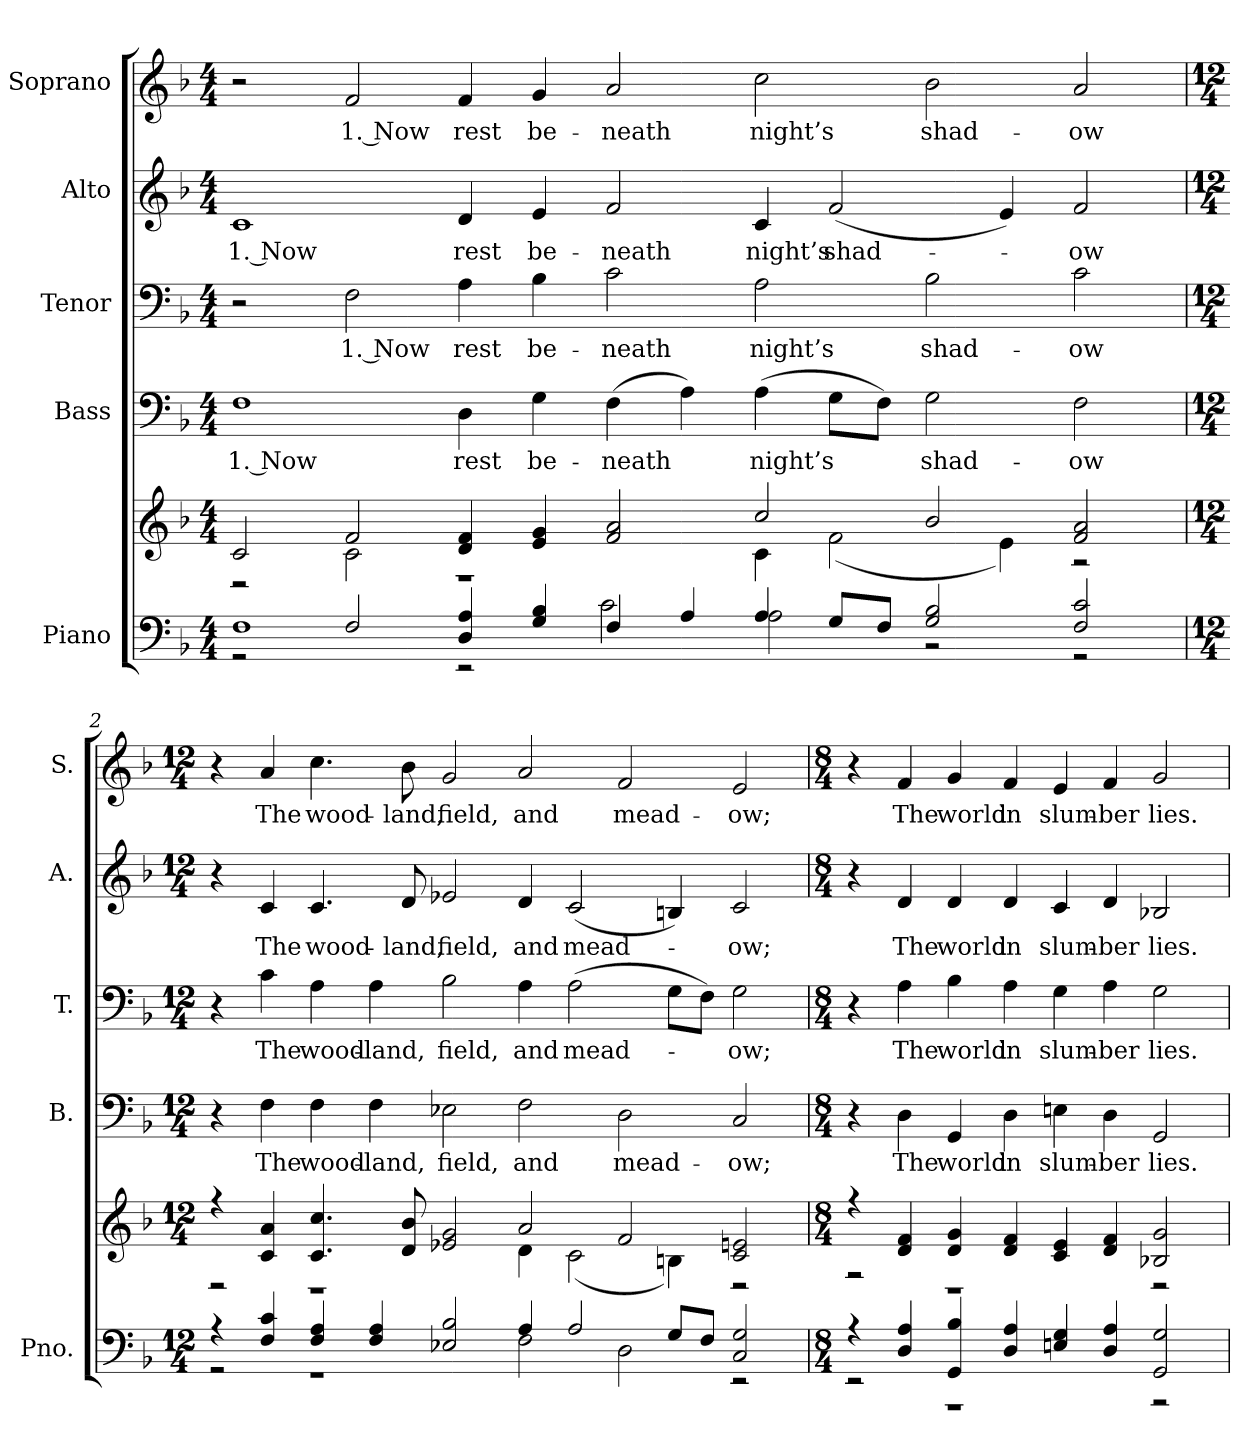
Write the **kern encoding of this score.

**kern	**kern	**kern	**text	**kern	**text	**kern	**text	**kern	**text
*part5	*part5	*part4	*part4	*part3	*part3	*part2	*part2	*part1	*part1
*staff6	*staff5	*staff4	*staff4	*staff3	*staff3	*staff2	*staff2	*staff1	*staff1
*I"Piano	*	*I"Bass	*	*I"Tenor	*	*I"Alto	*	*I"Soprano	*
*I'Pno.	*	*I'B.	*	*I'T.	*	*I'A.	*	*I'S.	*
!!LO:PB:g=z
*clefF4	*clefG2	*clefF4	*	*clefF4	*	*clefG2	*	*clefG2	*
*k[b-]	*k[b-]	*k[b-]	*	*k[b-]	*	*k[b-]	*	*k[b-]	*
*F:	*F:	*F:	*	*F:	*	*F:	*	*F:	*
*M4/4	*M4/4	*M4/4	*	*M4/4	*	*M4/4	*	*M4/4	*
*MM150	*MM150	*MM150	*	*MM150	*	*MM150	*	*MM150	*
=1	=1	=1	=1	=1	=1	=1	=1	=1	=1
*^	*^	*	*	*	*	*	*	*	*
!	!	!	!	!	!LO:LY:b:color=#000000	!	!	!	!	!	!
!	!	!	!	!	!	!	!	!	!LO:LY:b:color=#000000	!	!
1Fi	2r	2ci/	2r	1Fi	1. Now	2r	.	1ci	1. Now	2r	.
!	!	!	!	!	!	!	!LO:LY:b:color=#000000	!	!	!	!
!	!	!	!	!	!	!	!	!	!	!	!LO:LY:b:color=#000000
.	2Fi/	2fi/	2ci\	.	.	2Fi\	1. Now	.	.	2fi/	1. Now
!	!	!	!	!	!LO:LY:b:color=#000000	!	!	!	!	!	!
!	!	!	!	!	!	!	!LO:LY:b:color=#000000	!	!	!	!
!	!	!	!	!	!	!	!	!	!LO:LY:b:color=#000000	!	!
!	!	!	!	!	!	!	!	!	!	!	!LO:LY:b:color=#000000
4Di/ 4Ai	2r	4di/ 4fi	1r	4Di\	rest	4Ai\	rest	4di/	rest	4fi/	rest
!	!	!	!	!	!LO:LY:b:color=#000000	!	!	!	!	!	!
!	!	!	!	!	!	!	!LO:LY:b:color=#000000	!	!	!	!
!	!	!	!	!	!	!	!	!	!LO:LY:b:color=#000000	!	!
!	!	!	!	!	!	!	!	!	!	!	!LO:LY:b:color=#000000
4Gi/ 4B-i	.	4ei/ 4gi	.	4Gi\	be-	4B-i\	be-	4ei/	be-	4gi/	be-
!	!	!	!	!	!LO:LY:b:color=#000000	!	!	!	!	!	!
!	!	!	!	!	!	!	!LO:LY:b:color=#000000	!	!	!	!
!	!	!	!	!	!	!	!	!	!LO:LY:b:color=#000000	!	!
!	!	!	!	!	!	!	!	!	!	!	!LO:LY:b:color=#000000
4Fi/	2ci\	2fi/ 2ai	.	(4Fi\	-neath	2ci\	-neath	2fi/	-neath	2ai/	-neath
4Ai/	.	.	.	4Ai\)	.	.	.	.	.	.	.
!	!	!	!	!	!LO:LY:b:color=#000000	!	!	!	!	!	!
!	!	!	!	!	!	!	!LO:LY:b:color=#000000	!	!	!	!
!	!	!	!	!	!	!	!	!	!LO:LY:b:color=#000000	!	!
!	!	!	!	!	!	!	!	!	!	!	!LO:LY:b:color=#000000
4Ai/	2Ai\	2cci/	4ci\	(4Ai\	night’s	2Ai\	night’s	4ci/	night’s	2cci\	night’s
!	!	!	!	!	!	!	!	!	!LO:LY:b:color=#000000	!	!
8Gi/L	.	.	(2fi\	8Gi\L	.	.	.	(2fi/	shad-	.	.
8Fi/J	.	.	.	8Fi\J)	.	.	.	.	.	.	.
!	!	!	!	!	!LO:LY:b:color=#000000	!	!	!	!	!	!
!	!	!	!	!	!	!	!LO:LY:b:color=#000000	!	!	!	!
!	!	!	!	!	!	!	!	!	!	!	!LO:LY:b:color=#000000
2Gi/ 2B-i	2r	2b-i/	.	2Gi\	shad-	2B-i\	shad-	.	.	2b-i\	shad-
.	.	.	4ei\)	.	.	.	.	4ei/)	.	.	.
!	!	!	!	!	!LO:LY:b:color=#000000	!	!	!	!	!	!
!	!	!	!	!	!	!	!LO:LY:b:color=#000000	!	!	!	!
!	!	!	!	!	!	!	!	!	!LO:LY:b:color=#000000	!	!
!	!	!	!	!	!	!	!	!	!	!	!LO:LY:b:color=#000000
2Fi/ 2ci	2r	2fi/ 2ai	2r	2Fi\	-ow	2ci\	-ow	2fi/	-ow	2ai/	-ow
!!LO:PB:g=z
=2	=2	=2	=2	=2	=2	=2	=2	=2	=2	=2	=2
*M12/4	*	*M12/4	*	*M12/4	*	*M12/4	*	*M12/4	*	*M12/4	*
4r	2r	4r	2r	4r	.	4r	.	4r	.	4r	.
!	!	!	!	!	!LO:LY:b:color=#000000	!	!	!	!	!	!
!	!	!	!	!	!	!	!LO:LY:b:color=#000000	!	!	!	!
!	!	!	!	!	!	!	!	!	!LO:LY:b:color=#000000	!	!
!	!	!	!	!	!	!	!	!	!	!	!LO:LY:b:color=#000000
4Fi/ 4ci	.	4ci/ 4ai	.	4Fi\	The	4ci\	The	4ci/	The	4ai/	The
!	!	!	!	!	!LO:LY:b:color=#000000	!	!	!	!	!	!
!	!	!	!	!	!	!	!LO:LY:b:color=#000000	!	!	!	!
!	!	!	!	!	!	!	!	!	!LO:LY:b:color=#000000	!	!
!	!	!	!	!	!	!	!	!	!	!	!LO:LY:b:color=#000000
4Fi/ 4Ai	1r	4.ci/ 4.cci	1r	4Fi\	wood-	4Ai\	wood-	4.ci/	wood-	4.cci\	wood-
!	!	!	!	!	!LO:LY:b:color=#000000	!	!	!	!	!	!
!	!	!	!	!	!	!	!LO:LY:b:color=#000000	!	!	!	!
4Fi/ 4Ai	.	.	.	4Fi\	-land,	4Ai\	-land,	.	.	.	.
!	!	!	!	!	!	!	!	!	!LO:LY:b:color=#000000	!	!
!	!	!	!	!	!	!	!	!	!	!	!LO:LY:b:color=#000000
.	.	8di/ 8b-i	.	.	.	.	.	8di/	-land,	8b-i\	-land,
!	!	!	!	!	!LO:LY:b:color=#000000	!	!	!	!	!	!
!	!	!	!	!	!	!	!LO:LY:b:color=#000000	!	!	!	!
!	!	!	!	!	!	!	!	!	!LO:LY:b:color=#000000	!	!
!	!	!	!	!	!	!	!	!	!	!	!LO:LY:b:color=#000000
2E-Xi/ 2B-i	.	2e-Xi/ 2gi	.	2E-Xi\	field,	2B-i\	field,	2e-Xi/	field,	2gi/	field,
!	!	!	!	!	!LO:LY:b:color=#000000	!	!	!	!	!	!
!	!	!	!	!	!	!	!LO:LY:b:color=#000000	!	!	!	!
!	!	!	!	!	!	!	!	!	!LO:LY:b:color=#000000	!	!
!	!	!	!	!	!	!	!	!	!	!	!LO:LY:b:color=#000000
4Ai/	2Fi\	2ai/	4di\	2Fi\	and	4Ai\	and	4di/	and	2ai/	and
!	!	!	!	!	!	!	!LO:LY:b:color=#000000	!	!	!	!
!	!	!	!	!	!	!	!	!	!LO:LY:b:color=#000000	!	!
2Ai/	.	.	(2ci\	.	.	(2Ai\	mead-	(2ci/	mead-	.	.
!	!	!	!	!	!LO:LY:b:color=#000000	!	!	!	!	!	!
!	!	!	!	!	!	!	!	!	!	!	!LO:LY:b:color=#000000
.	2Di\	2fi/	.	2Di\	mead-	.	.	.	.	2fi/	mead-
8Gi/L	.	.	4Bni\)	.	.	8Gi\L	.	4Bni/)	.	.	.
8Fi/J	.	.	.	.	.	8Fi\J)	.	.	.	.	.
!	!	!	!	!	!LO:LY:b:color=#000000	!	!	!	!	!	!
!	!	!	!	!	!	!	!LO:LY:b:color=#000000	!	!	!	!
!	!	!	!	!	!	!	!	!	!LO:LY:b:color=#000000	!	!
!	!	!	!	!	!	!	!	!	!	!	!LO:LY:b:color=#000000
2Ci/ 2Gi	2r	2ci/ 2eni	2r	2Ci/	-ow;	2Gi\	-ow;	2ci/	-ow;	2ei/	-ow;
!!LO:PB:g=z
=3	=3	=3	=3	=3	=3	=3	=3	=3	=3	=3	=3
*M8/4	*	*M8/4	*	*M8/4	*	*M8/4	*	*M8/4	*	*M8/4	*
4r	2r	4r	2r	4r	.	4r	.	4r	.	4r	.
!	!	!	!	!	!LO:LY:b:color=#000000	!	!	!	!	!	!
!	!	!	!	!	!	!	!LO:LY:b:color=#000000	!	!	!	!
!	!	!	!	!	!	!	!	!	!LO:LY:b:color=#000000	!	!
!	!	!	!	!	!	!	!	!	!	!	!LO:LY:b:color=#000000
4Di/ 4Ai	.	4di/ 4fi	.	4Di\	The	4Ai\	The	4di/	The	4fi/	The
!	!	!	!	!	!LO:LY:b:color=#000000	!	!	!	!	!	!
!	!	!	!	!	!	!	!LO:LY:b:color=#000000	!	!	!	!
!	!	!	!	!	!	!	!	!	!LO:LY:b:color=#000000	!	!
!	!	!	!	!	!	!	!	!	!	!	!LO:LY:b:color=#000000
4GGi/ 4B-i	1r	4di/ 4gi	1r	4GGi/	world	4B-i\	world	4di/	world	4gi/	world
!	!	!	!	!	!LO:LY:b:color=#000000	!	!	!	!	!	!
!	!	!	!	!	!	!	!LO:LY:b:color=#000000	!	!	!	!
!	!	!	!	!	!	!	!	!	!LO:LY:b:color=#000000	!	!
!	!	!	!	!	!	!	!	!	!	!	!LO:LY:b:color=#000000
4Di/ 4Ai	.	4di/ 4fi	.	4Di\	in	4Ai\	in	4di/	in	4fi/	in
!	!	!	!	!	!LO:LY:b:color=#000000	!	!	!	!	!	!
!	!	!	!	!	!	!	!LO:LY:b:color=#000000	!	!	!	!
!	!	!	!	!	!	!	!	!	!LO:LY:b:color=#000000	!	!
!	!	!	!	!	!	!	!	!	!	!	!LO:LY:b:color=#000000
4Eni/ 4Gi	.	4ci/ 4ei	.	4Eni\	slum-	4Gi\	slum-	4ci/	slum-	4ei/	slum-
!	!	!	!	!	!LO:LY:b:color=#000000	!	!	!	!	!	!
!	!	!	!	!	!	!	!LO:LY:b:color=#000000	!	!	!	!
!	!	!	!	!	!	!	!	!	!LO:LY:b:color=#000000	!	!
!	!	!	!	!	!	!	!	!	!	!	!LO:LY:b:color=#000000
4Di/ 4Ai	.	4di/ 4fi	.	4Di\	-ber	4Ai\	-ber	4di/	-ber	4fi/	-ber
!	!	!	!	!	!LO:LY:b:color=#000000	!	!	!	!	!	!
!	!	!	!	!	!	!	!LO:LY:b:color=#000000	!	!	!	!
!	!	!	!	!	!	!	!	!	!LO:LY:b:color=#000000	!	!
!	!	!	!	!	!	!	!	!	!	!	!LO:LY:b:color=#000000
2GGi/ 2Gi	2r	2B-Xi/ 2gi	2r	2GGi/	lies.	2Gi\	lies.	2B-Xi/	lies.	2gi/	lies.
*v	*v	*	*	*	*	*	*	*	*	*	*
*	*v	*v	*	*	*	*	*	*	*	*
=	=	=	=	=	=	=	=	=	=
*-	*-	*-	*-	*-	*-	*-	*-	*-	*-
